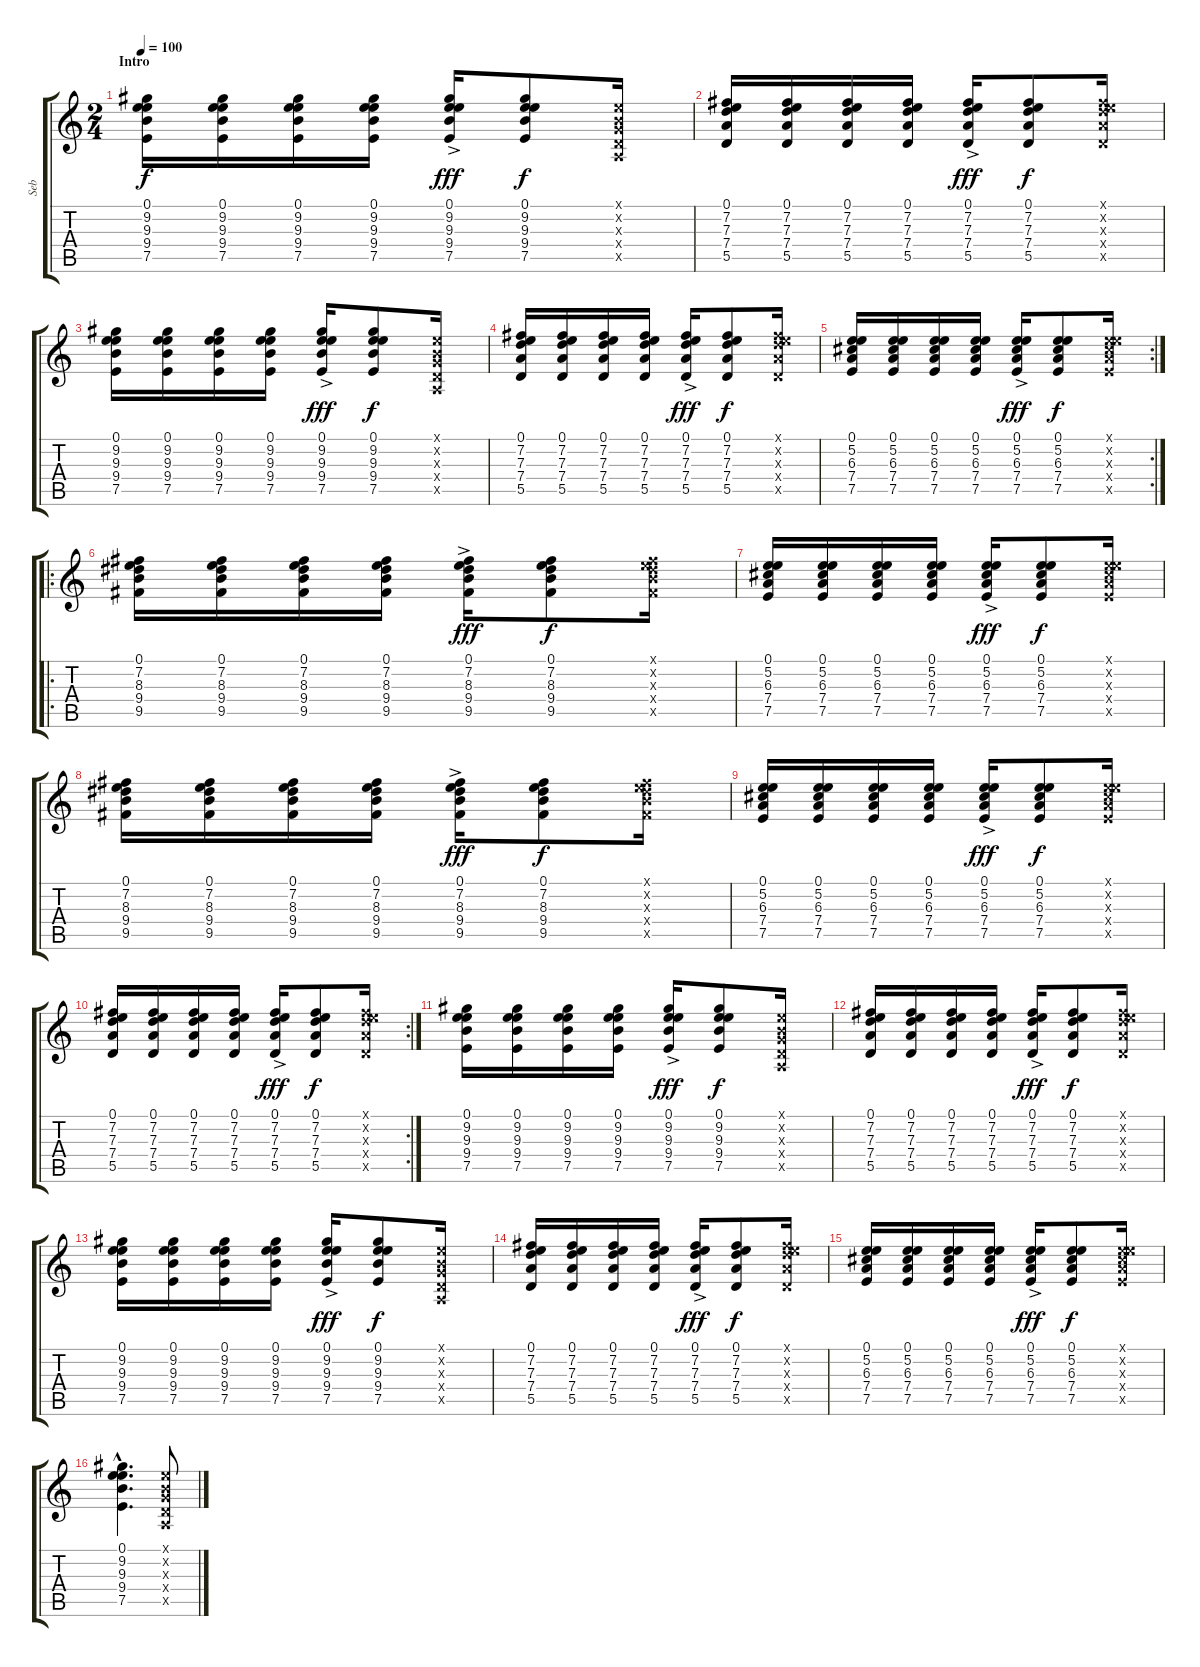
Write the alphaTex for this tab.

\track ("Seb" "Seb") {instrument acousticguitarsteel}
\staff {score tabs}
\tuning (E4 B3 G3 D3 A2 E2) {hide}
\ts (2 4)
\section ("" "Intro")
\tempo 100
\clef g2
\ks c
(0.1 9.2 9.3 9.4 7.5).16{dy f instrument acousticguitarsteel} (0.1 9.2 9.3 9.4 7.5).16 (0.1 9.2 9.3 9.4 7.5).16 (0.1 9.2 9.3 9.4 7.5).16 (0.1{ac} 9.2{ac} 9.3{ac} 9.4{ac} 7.5{ac}).16{dy fff} (0.1 9.2 9.3 9.4 7.5).8{dy f} (0.1{x} 0.2{x} 0.3{x} 0.4{x} 0.5{x}).16 |
(0.1 7.2 7.3 7.4 5.5).16 (0.1 7.2 7.3 7.4 5.5).16 (0.1 7.2 7.3 7.4 5.5).16 (0.1 7.2 7.3 7.4 5.5).16 (0.1{ac} 7.2{ac} 7.3{ac} 7.4{ac} 5.5{ac}).16{dy fff} (0.1 7.2 7.3 7.4 5.5).8{dy f} (0.1{x} 7.2{x} 7.3{x} 7.4{x} 5.5{x}).16 |
(0.1 9.2 9.3 9.4 7.5).16 (0.1 9.2 9.3 9.4 7.5).16 (0.1 9.2 9.3 9.4 7.5).16 (0.1 9.2 9.3 9.4 7.5).16 (0.1{ac} 9.2{ac} 9.3{ac} 9.4{ac} 7.5{ac}).16{dy fff} (0.1 9.2 9.3 9.4 7.5).8{dy f} (0.1{x} 0.2{x} 0.3{x} 0.4{x} 0.5{x}).16 |
(0.1 7.2 7.3 7.4 5.5).16 (0.1 7.2 7.3 7.4 5.5).16 (0.1 7.2 7.3 7.4 5.5).16 (0.1 7.2 7.3 7.4 5.5).16 (0.1{ac} 7.2{ac} 7.3{ac} 7.4{ac} 5.5{ac}).16{dy fff} (0.1 7.2 7.3 7.4 5.5).8{dy f} (0.1{x} 7.2{x} 7.3{x} 7.4{x} 5.5{x}).16 |
\rc 2
(0.1 5.2 6.3 7.4 7.5).16 (0.1 5.2 6.3 7.4 7.5).16 (0.1 5.2 6.3 7.4 7.5).16 (0.1 5.2 6.3 7.4 7.5).16 (0.1{ac} 5.2{ac} 6.3{ac} 7.4{ac} 7.5{ac}).16{dy fff} (0.1 5.2 6.3 7.4 7.5).8{dy f} (0.1{x} 5.2{x} 6.3{x} 7.4{x} 7.5{x}).16 |
\ro
(0.1 7.2 8.3 9.4 9.5).16 (0.1 7.2 8.3 9.4 9.5).16 (0.1 7.2 8.3 9.4 9.5).16 (0.1 7.2 8.3 9.4 9.5).16 (0.1{ac} 7.2{ac} 8.3{ac} 9.4{ac} 9.5{ac}).16{dy fff} (0.1 7.2 8.3 9.4 9.5).8{dy f} (0.1{x} 7.2{x} 8.3{x} 9.4{x} 9.5{x}).16 |
(0.1 5.2 6.3 7.4 7.5).16 (0.1 5.2 6.3 7.4 7.5).16 (0.1 5.2 6.3 7.4 7.5).16 (0.1 5.2 6.3 7.4 7.5).16 (0.1{ac} 5.2{ac} 6.3{ac} 7.4{ac} 7.5{ac}).16{dy fff} (0.1 5.2 6.3 7.4 7.5).8{dy f} (0.1{x} 5.2{x} 6.3{x} 7.4{x} 7.5{x}).16 |
(0.1 7.2 8.3 9.4 9.5).16 (0.1 7.2 8.3 9.4 9.5).16 (0.1 7.2 8.3 9.4 9.5).16 (0.1 7.2 8.3 9.4 9.5).16 (0.1{ac} 7.2{ac} 8.3{ac} 9.4{ac} 9.5{ac}).16{dy fff} (0.1 7.2 8.3 9.4 9.5).8{dy f} (0.1{x} 7.2{x} 8.3{x} 9.4{x} 9.5{x}).16 |
(0.1 5.2 6.3 7.4 7.5).16 (0.1 5.2 6.3 7.4 7.5).16 (0.1 5.2 6.3 7.4 7.5).16 (0.1 5.2 6.3 7.4 7.5).16 (0.1{ac} 5.2{ac} 6.3{ac} 7.4{ac} 7.5{ac}).16{dy fff} (0.1 5.2 6.3 7.4 7.5).8{dy f} (0.1{x} 5.2{x} 6.3{x} 7.4{x} 7.5{x}).16 |
\rc 2
(0.1 7.2 7.3 7.4 5.5).16 (0.1 7.2 7.3 7.4 5.5).16 (0.1 7.2 7.3 7.4 5.5).16 (0.1 7.2 7.3 7.4 5.5).16 (0.1{ac} 7.2{ac} 7.3{ac} 7.4{ac} 5.5{ac}).16{dy fff} (0.1 7.2 7.3 7.4 5.5).8{dy f} (0.1{x} 7.2{x} 7.3{x} 7.4{x} 5.5{x}).16 |
(0.1 9.2 9.3 9.4 7.5).16 (0.1 9.2 9.3 9.4 7.5).16 (0.1 9.2 9.3 9.4 7.5).16 (0.1 9.2 9.3 9.4 7.5).16 (0.1{ac} 9.2{ac} 9.3{ac} 9.4{ac} 7.5{ac}).16{dy fff} (0.1 9.2 9.3 9.4 7.5).8{dy f} (0.1{x} 0.2{x} 0.3{x} 0.4{x} 0.5{x}).16 |
(0.1 7.2 7.3 7.4 5.5).16 (0.1 7.2 7.3 7.4 5.5).16 (0.1 7.2 7.3 7.4 5.5).16 (0.1 7.2 7.3 7.4 5.5).16 (0.1{ac} 7.2{ac} 7.3{ac} 7.4{ac} 5.5{ac}).16{dy fff} (0.1 7.2 7.3 7.4 5.5).8{dy f} (0.1{x} 7.2{x} 7.3{x} 7.4{x} 5.5{x}).16 |
(0.1 9.2 9.3 9.4 7.5).16 (0.1 9.2 9.3 9.4 7.5).16 (0.1 9.2 9.3 9.4 7.5).16 (0.1 9.2 9.3 9.4 7.5).16 (0.1{ac} 9.2{ac} 9.3{ac} 9.4{ac} 7.5{ac}).16{dy fff} (0.1 9.2 9.3 9.4 7.5).8{dy f} (0.1{x} 0.2{x} 0.3{x} 0.4{x} 0.5{x}).16 |
(0.1 7.2 7.3 7.4 5.5).16 (0.1 7.2 7.3 7.4 5.5).16 (0.1 7.2 7.3 7.4 5.5).16 (0.1 7.2 7.3 7.4 5.5).16 (0.1{ac} 7.2{ac} 7.3{ac} 7.4{ac} 5.5{ac}).16{dy fff} (0.1 7.2 7.3 7.4 5.5).8{dy f} (0.1{x} 7.2{x} 7.3{x} 7.4{x} 5.5{x}).16 |
(0.1 5.2 6.3 7.4 7.5).16 (0.1 5.2 6.3 7.4 7.5).16 (0.1 5.2 6.3 7.4 7.5).16 (0.1 5.2 6.3 7.4 7.5).16 (0.1{ac} 5.2{ac} 6.3{ac} 7.4{ac} 7.5{ac}).16{dy fff} (0.1 5.2 6.3 7.4 7.5).8{dy f} (0.1{x} 5.2{x} 6.3{x} 7.4{x} 7.5{x}).16 |
(0.1{hac} 9.2{hac} 9.3{hac} 9.4{hac} 7.5{hac}).4{d} (0.1{x} 0.2{x} 0.3{x} 0.4{x} 0.5{x}).8
